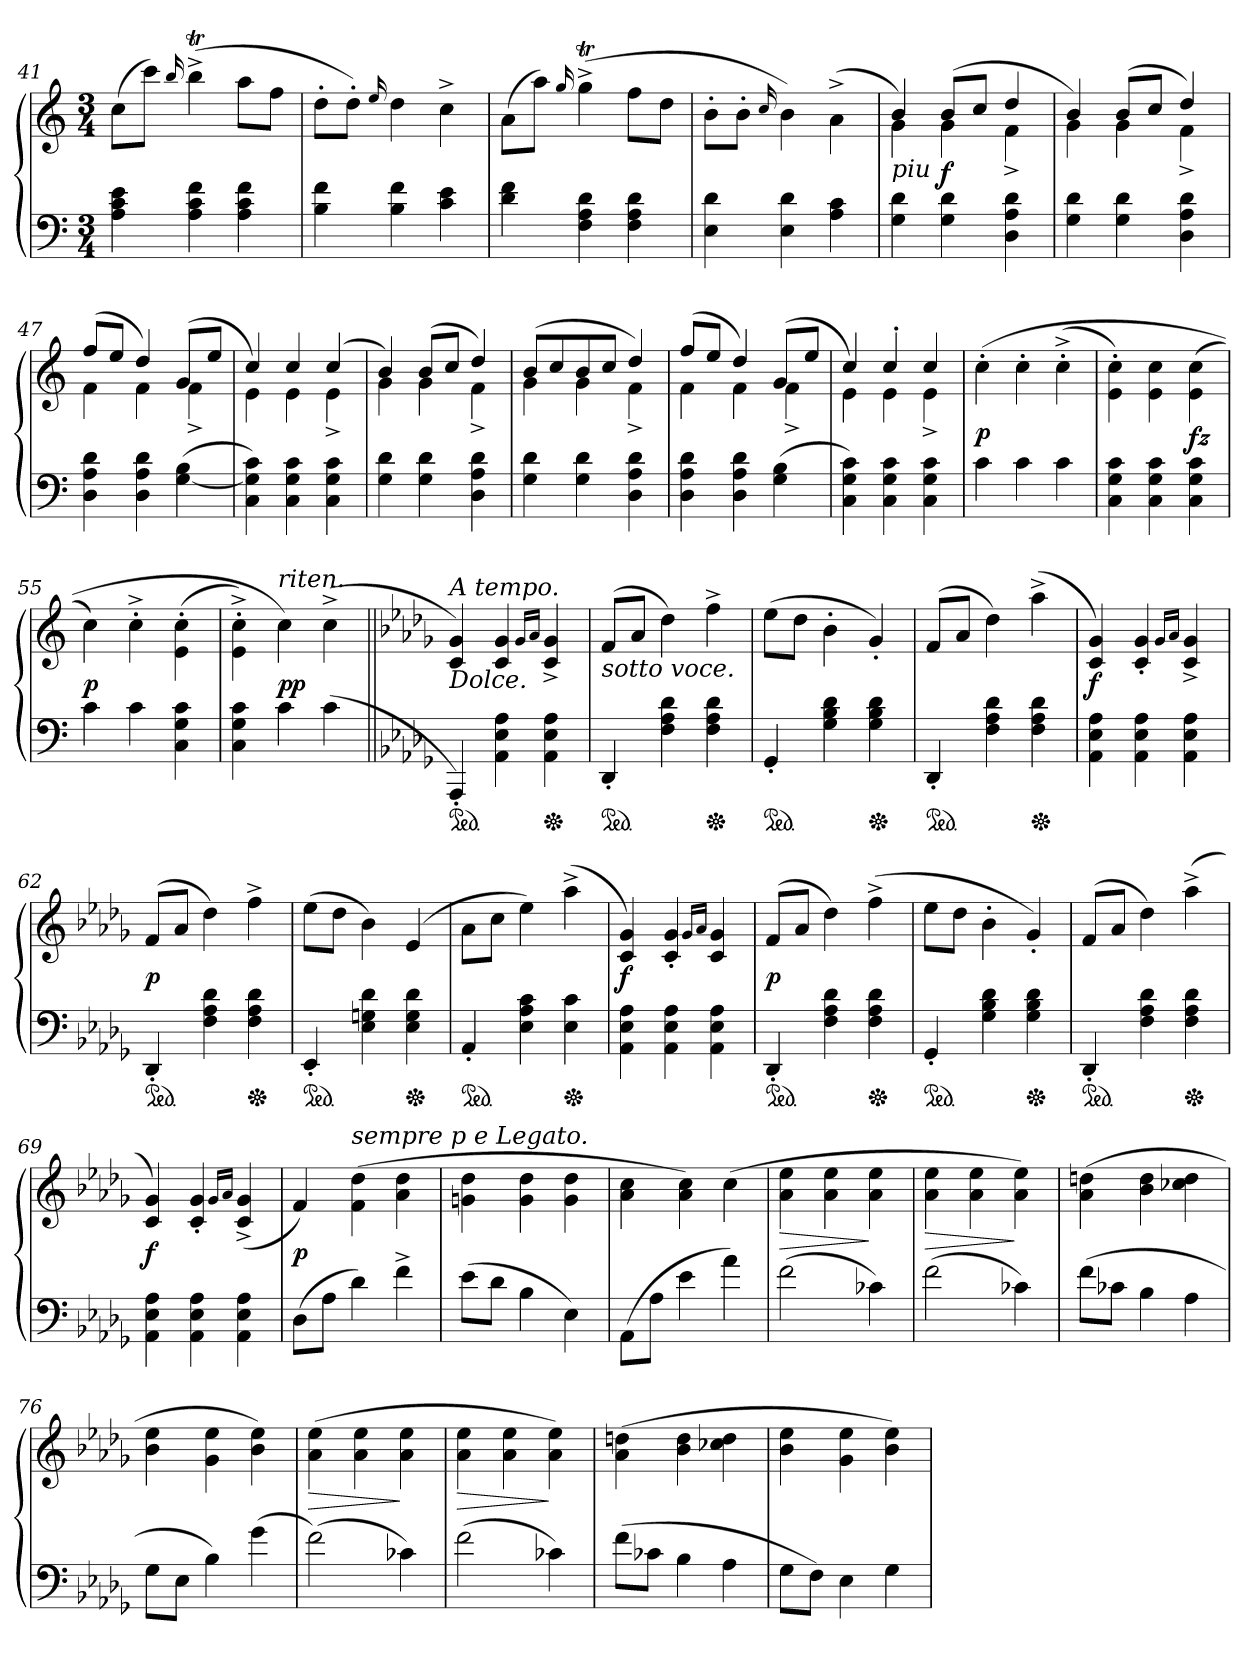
**kern	**kern	**dynam
*part1	*part1	*part1
*staff2	*staff1	*staff1/2
*clefF4	*clefG2	*
*k[]	*k[]	*
*C:	*C:	*
*M3/4	*M3/4	*
=41	=41	=41
4A 4c 4e	(8ccL	.
.	8cccJ)	.
.	16qqbb/	.
4A 4c 4f	(4bbt^<	.
4A 4c 4f	8aaL	.
.	8ffJ	.
=42	=42	=42
4B 4f	8dd'L	.
.	8dd'J)	.
.	16qqee/	.
4B 4f	4dd	.
4c 4e	4cc^	.
=43	=43	=43
4d 4f	(8aL	.
.	8aaJ)	.
.	16qqgg/	.
4F 4A 4d	(4ggT^<	.
4F 4A 4d	8ffL	.
.	8ddJ	.
=44	=44	=44
4E 4d	8b'L	.
.	8b'J	.
.	16qqcc/	.
4E 4d	4b)	.
4A 4c	(>4a^\	.
=45	=45	=45
*	*^	*
!	!LO:TX:b:i:t=piu	!	!
4G 4d	4b)	4g	.
4G 4d	(8bL	4g	f
.	8ccJ	.	.
4D 4A 4d	4dd	4f^	.
=46	=46	=46	=46
4G 4d	4b)	4g	.
4G 4d	(8bL	4g	.
.	8ccJ	.	.
4D 4A 4d	4dd)	4f^	.
=47	=47	=47	=47
4D 4A 4d	(8ffL	4f	.
.	8eeJ	.	.
4D 4A 4d	4dd)	4f	.
([4G 4B	(8gL	4f^	.
.	8eeJ	.	.
=48	=48	=48	=48
4C 4G] 4c)	4cc	4e)	.
4C 4G 4c	4cc	4e	.
4C 4G 4c	(4cc	4e^	.
=49	=49	=49	=49
4G 4d	4b)	4g	.
4G 4d	(8bL	4g	.
.	8ccJ	.	.
4D 4A 4d	4dd)	4f^	.
=50	=50	=50	=50
4G 4d	(8bL	4g	.
.	8cc	.	.
4G 4d	8b	4g	.
.	8ccJ	.	.
4D 4A 4d	4dd)	4f^	.
=51	=51	=51	=51
4D 4A 4d	(8ffL	4f	.
.	8eeJ	.	.
4D 4A 4d	4dd)	4f	.
(4G 4B	(8gL	4f^<	.
.	8eeJ	.	.
=52	=52	=52	=52
4C 4G 4c)	4cc	4e)	.
4C 4G 4c	4cc'	4e	.
4C 4G 4c	4cc	4e^	.
*	*v	*v	*
=53	=53	=53
4c	(4cc'	p
4c	4cc'	.
4c	(4cc'^<	.
=54	=54	=54
4C 4G 4c	4e'\ 4cc'\)	.
4C 4G 4c	4e\ 4cc\	.
4C 4G 4c	(4e\ 4cc\	fz
=55	=55	=55
4c	4cc)	p
4c	4cc'^<	.
4C 4G 4c	(4e'\ 4cc'\	.
=56	=56	=56
4C 4G 4c	4e'^<\ 4cc'^<\)	.
!	!LO:TX:a:i:t=riten.	!
4c	4cc)	pp
(>4c	(>4cc^<	.
=57||	=57||	=57||
*k[b-e-a-d-g-]	*k[b-e-a-d-g-]	*
!	!LO:TX:a:i:t=A tempo.	!
!	!LO:TX:b:i:t=Dolce.	!
*ped	*	*
4AAA-')	4c 4g-)	.
4AA- 4E- 4A-	4c 4g-	.
.	16qg-/LL	.
.	16qa-/JJ	.
*Xped	*	*
4AA- 4E- 4A-	4c^< 4g-^<	.
=58	=58	=58
!	!LO:TX:b:i:t=sotto voce.	!
*ped	*	*
4DD-'	(8fL	.
.	8a-J	.
4F 4A- 4d-	4dd-)	.
*Xped	*	*
4F 4A- 4d-	4ff^	.
=59	=59	=59
*ped	*	*
4GG-'	(8ee-L	.
.	8dd-J	.
4G- 4B- 4d-	4b-'	.
*Xped	*	*
4G- 4B- 4d-	4g-')	.
=60	=60	=60
*ped	*	*
4DD-'	(8fL	.
.	8a-J	.
4F 4A- 4d-	4dd-)	.
*Xped	*	*
4F 4A- 4d-	(4aa-^<	.
=61	=61	=61
4AA- 4E- 4A-	4c 4g-)	f
4AA- 4E- 4A-	4c' 4g-'	.
.	16qg-/LL	.
.	16qa-/JJ	.
4AA- 4E- 4A-	4c^ 4g-^	.
=62	=62	=62
*ped	*	*
4DD-'	(8fL	p
.	8a-J	.
4F 4A- 4d-	4dd-)	.
*Xped	*	*
4F 4A- 4d-	4ff^<	.
=63	=63	=63
*ped	*	*
4EE-'	(8ee-L	.
.	8dd-J	.
4E- 4Gn 4d-	4b-)	.
*Xped	*	*
4E- 4G 4d-	(4e-	.
=64	=64	=64
*ped	*	*
4AA-'	8a-L	.
.	8ccJ	.
4E- 4A- 4c	4ee-)	.
*Xped	*	*
4E- 4c	(>4aa-^<	.
=65	=65	=65
4AA- 4E- 4A-	4c 4g-)	f
4AA- 4E- 4A-	4c' 4g-'	.
.	16qg-/LL	.
.	16qa-/JJ	.
4AA- 4E- 4A-	4c 4g-	.
=66	=66	=66
*ped	*	*
4DD-'	(8fL	p
.	8a-J	.
4F 4A- 4d-	4dd-)	.
*Xped	*	*
4F 4A- 4d-	(4ff^<	.
=67	=67	=67
*ped	*	*
4GG-'	8ee-L	.
.	8dd-J	.
4G- 4B- 4d-	4b-'	.
*Xped	*	*
4G- 4B- 4d-	4g-')	.
=68	=68	=68
*ped	*	*
4DD-'	(8fL	.
.	8a-J	.
4F 4A- 4d-	4dd-)	.
*Xped	*	*
4F 4A- 4d-	(>4aa-^<	.
=69	=69	=69
4AA- 4E- 4A-	4c 4g-)	f
4AA- 4E- 4A-	4c' 4g-'	.
.	16qg-/LL	.
.	16qa-/JJ	.
4AA- 4E- 4A-	(4c^ 4g-^	.
=70	=70	=70
(8D-L	4f)	p
8A-J	.	.
!	!LO:TX:a:i:t=sempre p e Legato.	!
4d-)	(4f\ 4dd-\	.
4f^<	4a- 4dd-	.
=71	=71	=71
(8e-L	4gn 4dd-	.
8d-J	.	.
4B-	4g 4dd-	.
4E-)	4g 4dd-	.
=72	=72	=72
(8AA-L	4a- 4cc	.
8A-J	.	.
4e-	4a- 4cc)	.
4a-)	(4cc	.
=73	=73	=73
!	!	!LO:HP:b
(2f	4a- 4ee-	>
.	4a- 4ee-	.
4c-X)	4a- 4ee-	]
=74	=74	=74
!	!	!LO:HP:b
(2f	4a- 4ee-	>
.	4a- 4ee-	.
4c-X)	4a- 4ee-)	]
=75	=75	=75
(8fL	(4a- 4ddn	.
8c-XJ	.	.
4B-	4b- 4dd	.
4A-	4cc-X 4dd	.
=76	=76	=76
8G-L	4b- 4ee-	.
8E-J	.	.
4B-)	4g- 4ee-	.
(4g-	4b- 4ee-)	.
=77	=77	=77
!	!	!LO:HP:b
(2f)	(4a- 4ee-	>
.	4a- 4ee-	.
4c-X)	4a- 4ee-	]
=78	=78	=78
!	!	!LO:HP:b
(2f	4a- 4ee-	>
.	4a- 4ee-	.
4c-X)	4a- 4ee-)	]
=79	=79	=79
(8fL	(4a- 4ddn	.
8c-XJ	.	.
4B-	4b- 4dd	.
4A-	4cc-X 4dd	.
=80	=80	=80
8G-L	4b- 4ee-	.
8FJ)	.	.
4E-	4g- 4ee-	.
4G-	4b- 4ee-)	.
=	=	=
*-	*-	*-
